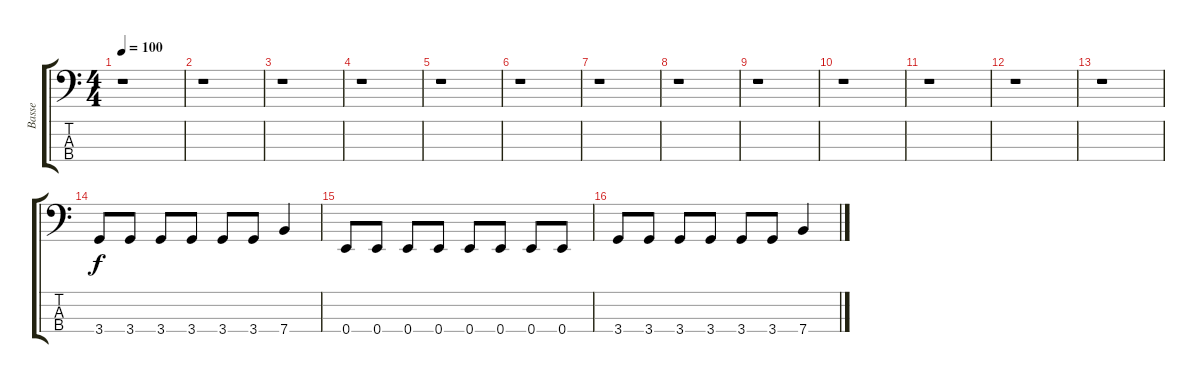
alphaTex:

\track ("Basse" "Basse") {instrument synthbass1}
\staff {score tabs}
\tuning (G2 D2 A1 E1) {hide}
\ts (4 4)
\tempo 100
\clef f4
\ks c
r.1{dy f instrument synthbass1} |
r.1 |
r.1 |
r.1 |
r.1 |
r.1 |
r.1 |
r.1 |
r.1 |
r.1 |
r.1 |
r.1 |
r.1 |
3.4.8 3.4.8 3.4.8 3.4.8 3.4.8 3.4.8 7.4.4 |
0.4.8 0.4.8 0.4.8 0.4.8 0.4.8 0.4.8 0.4.8 0.4.8 |
3.4.8 3.4.8 3.4.8 3.4.8 3.4.8 3.4.8 7.4.4
